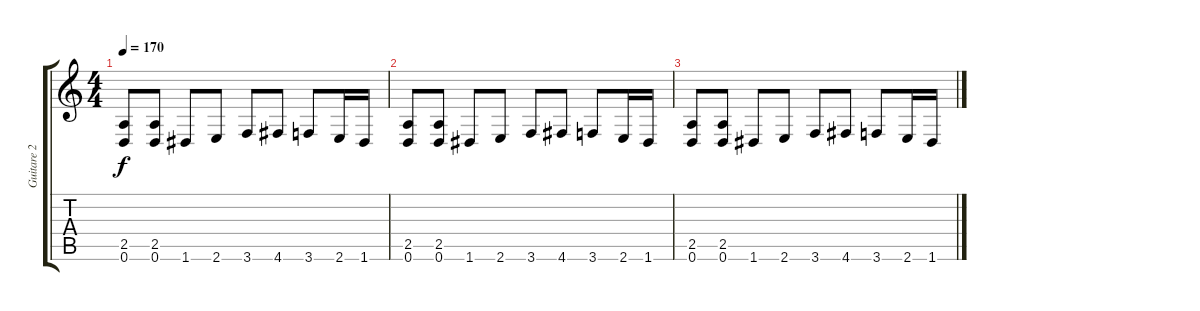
\track ("Guitare 2" "Guitare 2") {instrument overdrivenguitar}
\staff {score tabs}
\tuning (D4 A3 F3 C3 G2 D2) {hide}
\ts (4 4)
\tempo 170
\clef g2
\ks c
(2.5 0.6).8{dy f} (2.5 0.6).8 1.6.8 2.6.8 3.6.8 4.6.8 3.6.8 2.6.16 1.6.16 |
(2.5 0.6).8 (2.5 0.6).8 1.6.8 2.6.8 3.6.8 4.6.8 3.6.8 2.6.16 1.6.16 |
(2.5 0.6).8 (2.5 0.6).8 1.6.8 2.6.8 3.6.8 4.6.8 3.6.8 2.6.16 1.6.16
